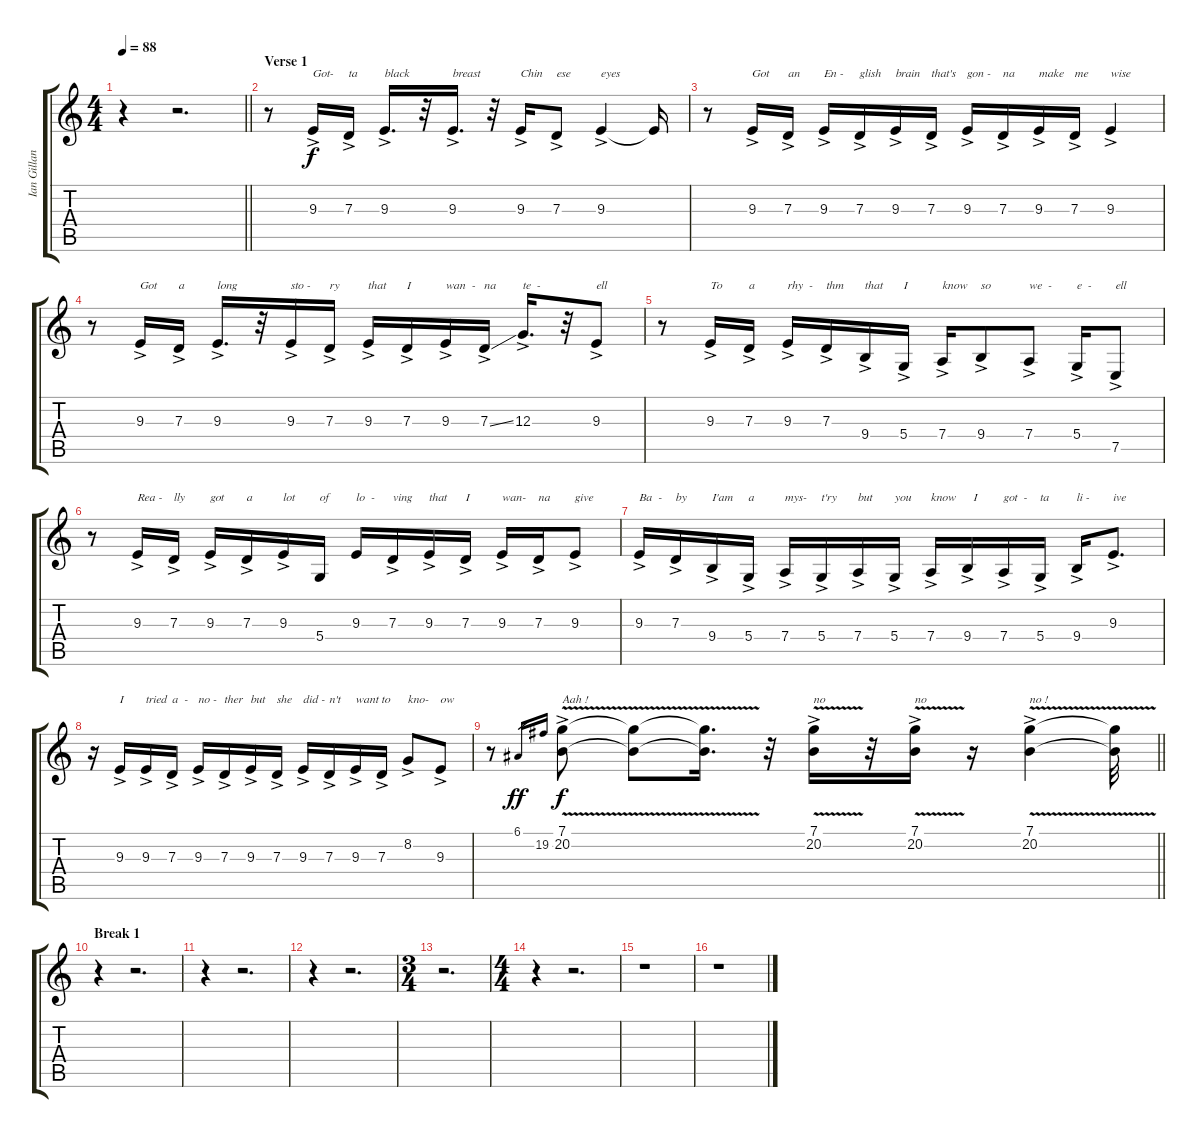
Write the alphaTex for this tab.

\track ("Ian Gillan" "Ian Gillan") {instrument voiceoohs}
\staff {score tabs}
\tuning (E4 B3 G3 D3 A2 E2) {hide}
\ts (4 4)
\tempo 88
\clef g2
\barLineRight lightlight
\ks c
r.4{dy f instrument voiceoohs} r.2{d} |
\section ("" "Verse 1")
r.8 9.3{ac}.16{txt "Got-"} 7.3{ac}.16{txt "ta"} 9.3{ac}.16{d txt "black"} r.32 9.3{ac}.16{d txt "breast"} r.32 9.3{ac}.16{txt "Chin "} 7.3{ac}.8{txt "ese"} 9.3{ac}.4{txt "eyes"} 9.3{t}.16 |
r.8 9.3{ac}.16{txt "Got"} 7.3{ac}.16{txt "an"} 9.3{ac}.16{txt "En -"} 7.3{ac}.16{txt "glish"} 9.3{ac}.16{txt "brain"} 7.3{ac}.16{txt "that's"} 9.3{ac}.16{txt "gon -"} 7.3{ac}.16{txt "na"} 9.3{ac}.16{txt "make"} 7.3{ac}.16{txt "me"} 9.3{ac}.4{txt "wise"} |
r.8 9.3{ac}.16{txt "Got"} 7.3{ac}.16{txt "a"} 9.3{ac}.16{d txt "long"} r.32 9.3{ac}.16{txt "sto -"} 7.3{ac}.16{txt "ry"} 9.3{ac}.16{txt "that"} 7.3{ac}.16{txt "I"} 9.3{ac}.16{txt "wan  -"} 7.3{ss ac}.16{txt "na"} 12.3{ac}.16{d txt "te  -"} r.32 9.3{ac}.8{txt "ell"} |
r.8 9.3{ac}.16{txt "To"} 7.3{ac}.16{txt "a"} 9.3{ac}.16{txt "rhy  -"} 7.3{ac}.16{txt "thm"} 9.4{ac}.16{txt "that"} 5.4{ac}.16{txt "I"} 7.4{ac}.16{txt "know"} 9.4{ac}.8{txt "so"} 7.4{ac}.8{txt "we  -"} 5.4{ac}.16{txt "e  -"} 7.5{ac}.8{txt "ell"} |
r.8 9.3{ac}.16{txt "Rea -"} 7.3{ac}.16{txt "lly"} 9.3{ac}.16{txt "got"} 7.3{ac}.16{txt "a"} 9.3{ac}.16{txt "lot"} 5.4.16{txt "of"} 9.3.16{txt "lo  -"} 7.3{ac}.16{txt "ving"} 9.3{ac}.16{txt "that"} 7.3{ac}.16{txt "I"} 9.3{ac}.16{txt "wan-"} 7.3{ac}.16{txt "na"} 9.3{ac}.8{txt "give"} |
9.3{ac}.16{txt "Ba  -"} 7.3{ac}.16{txt "by"} 9.4{ac}.16{txt "I'am"} 5.4{ac}.16{txt "a"} 7.4{ac}.16{txt "mys-"} 5.4{ac}.16{txt "t'ry"} 7.4{ac}.16{txt "but"} 5.4{ac}.16{txt "you"} 7.4{ac}.16{txt "know"} 9.4{ac}.16{txt "  I"} 7.4{ac}.16{txt "got  -"} 5.4{ac}.16{txt "ta"} 9.4{ac}.16{txt "li -"} 9.3{ac}.8{d txt "ive"} |
r.16 9.3{ac}.16{txt "I"} 9.3{ac}.16{txt "tried"} 7.3{ac}.16{txt "a  -"} 9.3{ac}.16{txt "no -"} 7.3{ac}.16{txt "ther"} 9.3{ac}.16{txt "but"} 7.3{ac}.16{txt "she"} 9.3{ac}.16{txt "did -"} 7.3{ac}.16{txt "n't"} 9.3{ac}.16{txt "want"} 7.3{ac}.16{txt "to"} 8.2{ac}.8{txt "kno-"} 9.3{ac}.8{txt "ow"} |
\barLineRight lightlight
r.8 6.1.16{gr dy ff} 19.2.16{gr} (7.1{v ac} 20.2{ac}).8{txt "Aah !" dy f} (7.1{v t} 20.2{t}).8 (7.1{v t} 20.2{t}).16{d} r.32 (7.1{v ac} 20.2{ac}).16{txt "no"} r.32 (7.1{v ac} 20.2{ac}).16{txt "no"} r.16 (7.1{v ac} 20.2{ac}).4{txt "no !"} (7.1{v t} 20.2{t}).32 |
\section ("" "Break 1")
r.4 r.2{d} |
r.4 r.2{d} |
r.4 r.2{d} |
\ts (3 4)
r.2{d} |
\ts (4 4)
r.4 r.2{d} |
r.1 |
r.1
